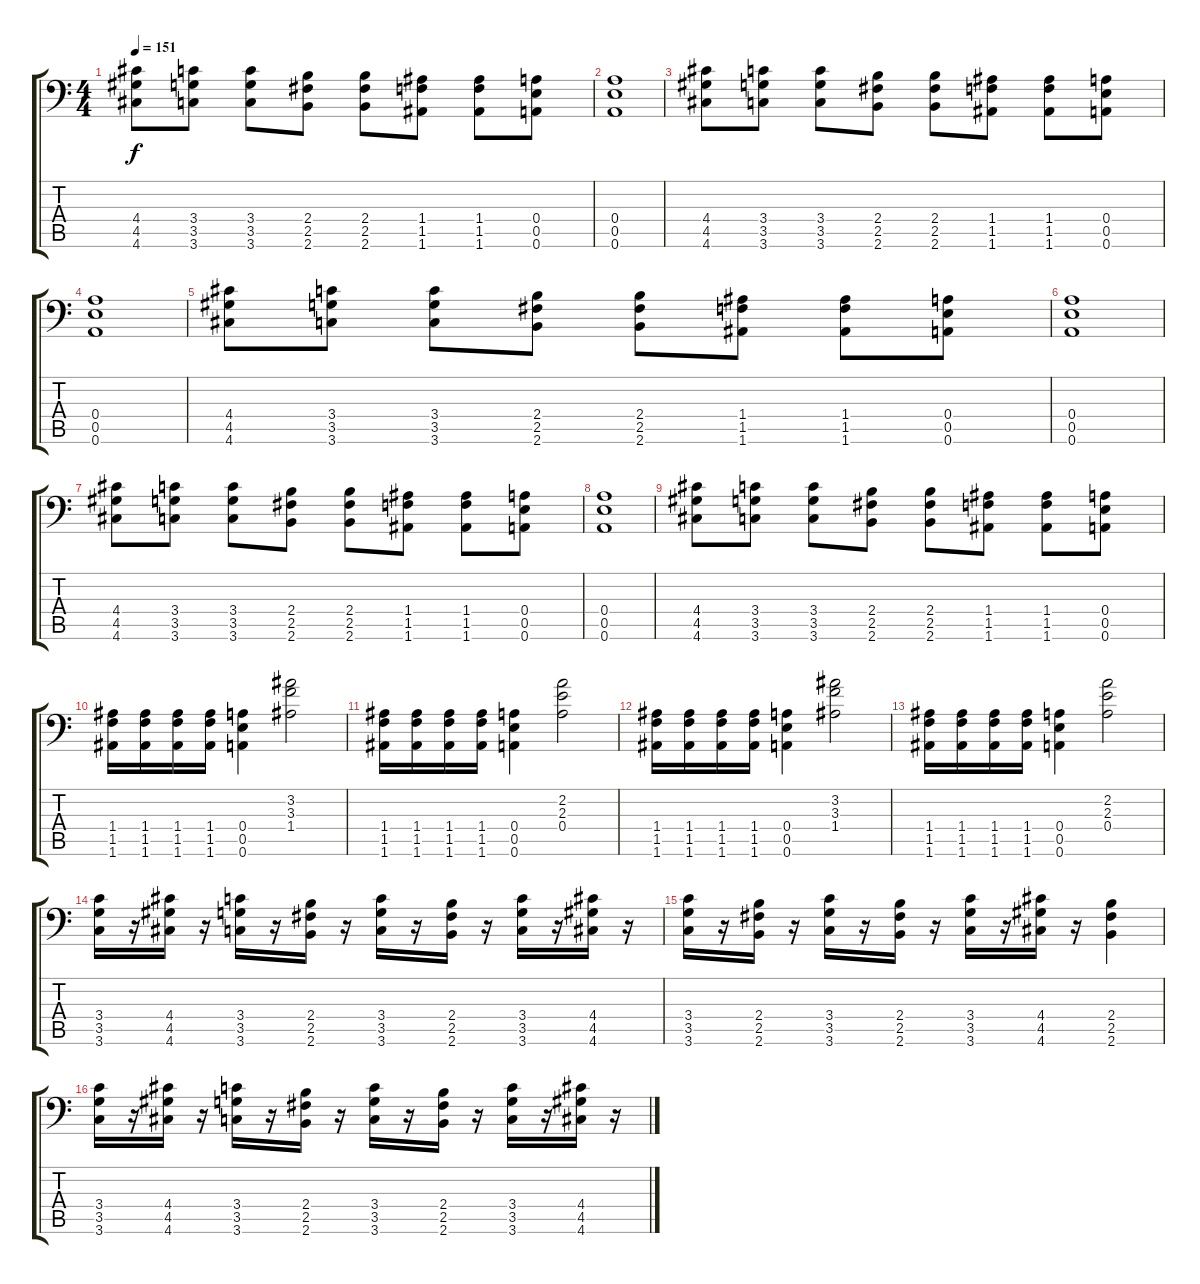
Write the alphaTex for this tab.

\track "" {instrument distortionguitar}
\staff {score tabs}
\tuning (B3 G3 D3 A2 E2 A1) {hide}
\ts (4 4)
\tempo 151
\clef f4
\ks c
(4.4 4.5 4.6).8{dy f} (3.4 3.5 3.6).8 (3.4 3.5 3.6).8 (2.4 2.5 2.6).8 (2.4 2.5 2.6).8 (1.4 1.5 1.6).8 (1.4 1.5 1.6).8 (0.4 0.5 0.6).8 |
(0.4 0.5 0.6).1 |
(4.4 4.5 4.6).8 (3.4 3.5 3.6).8 (3.4 3.5 3.6).8 (2.4 2.5 2.6).8 (2.4 2.5 2.6).8 (1.4 1.5 1.6).8 (1.4 1.5 1.6).8 (0.4 0.5 0.6).8 |
(0.4 0.5 0.6).1 |
(4.4 4.5 4.6).8 (3.4 3.5 3.6).8 (3.4 3.5 3.6).8 (2.4 2.5 2.6).8 (2.4 2.5 2.6).8 (1.4 1.5 1.6).8 (1.4 1.5 1.6).8 (0.4 0.5 0.6).8 |
(0.4 0.5 0.6).1 |
(4.4 4.5 4.6).8 (3.4 3.5 3.6).8 (3.4 3.5 3.6).8 (2.4 2.5 2.6).8 (2.4 2.5 2.6).8 (1.4 1.5 1.6).8 (1.4 1.5 1.6).8 (0.4 0.5 0.6).8 |
(0.4 0.5 0.6).1 |
(4.4 4.5 4.6).8 (3.4 3.5 3.6).8 (3.4 3.5 3.6).8 (2.4 2.5 2.6).8 (2.4 2.5 2.6).8 (1.4 1.5 1.6).8 (1.4 1.5 1.6).8 (0.4 0.5 0.6).8 |
(1.4 1.5 1.6).16 (1.4 1.5 1.6).16 (1.4 1.5 1.6).16 (1.4 1.5 1.6).16 (0.4 0.5 0.6).4 (3.2 3.3 1.4).2 |
(1.4 1.5 1.6).16 (1.4 1.5 1.6).16 (1.4 1.5 1.6).16 (1.4 1.5 1.6).16 (0.4 0.5 0.6).4 (2.2 2.3 0.4).2 |
(1.4 1.5 1.6).16 (1.4 1.5 1.6).16 (1.4 1.5 1.6).16 (1.4 1.5 1.6).16 (0.4 0.5 0.6).4 (3.2 3.3 1.4).2 |
(1.4 1.5 1.6).16 (1.4 1.5 1.6).16 (1.4 1.5 1.6).16 (1.4 1.5 1.6).16 (0.4 0.5 0.6).4 (2.2 2.3 0.4).2 |
(3.4 3.5 3.6).16 r.16 (4.4 4.5 4.6).16 r.16 (3.4 3.5 3.6).16 r.16 (2.4 2.5 2.6).16 r.16 (3.4 3.5 3.6).16 r.16 (2.4 2.5 2.6).16 r.16 (3.4 3.5 3.6).16 r.16 (4.4 4.5 4.6).16 r.16 |
(3.4 3.5 3.6).16 r.16 (2.4 2.5 2.6).16 r.16 (3.4 3.5 3.6).16 r.16 (2.4 2.5 2.6).16 r.16 (3.4 3.5 3.6).16 r.16 (4.4 4.5 4.6).16 r.16 (2.4 2.5 2.6).4 |
(3.4 3.5 3.6).16 r.16 (4.4 4.5 4.6).16 r.16 (3.4 3.5 3.6).16 r.16 (2.4 2.5 2.6).16 r.16 (3.4 3.5 3.6).16 r.16 (2.4 2.5 2.6).16 r.16 (3.4 3.5 3.6).16 r.16 (4.4 4.5 4.6).16 r.16
